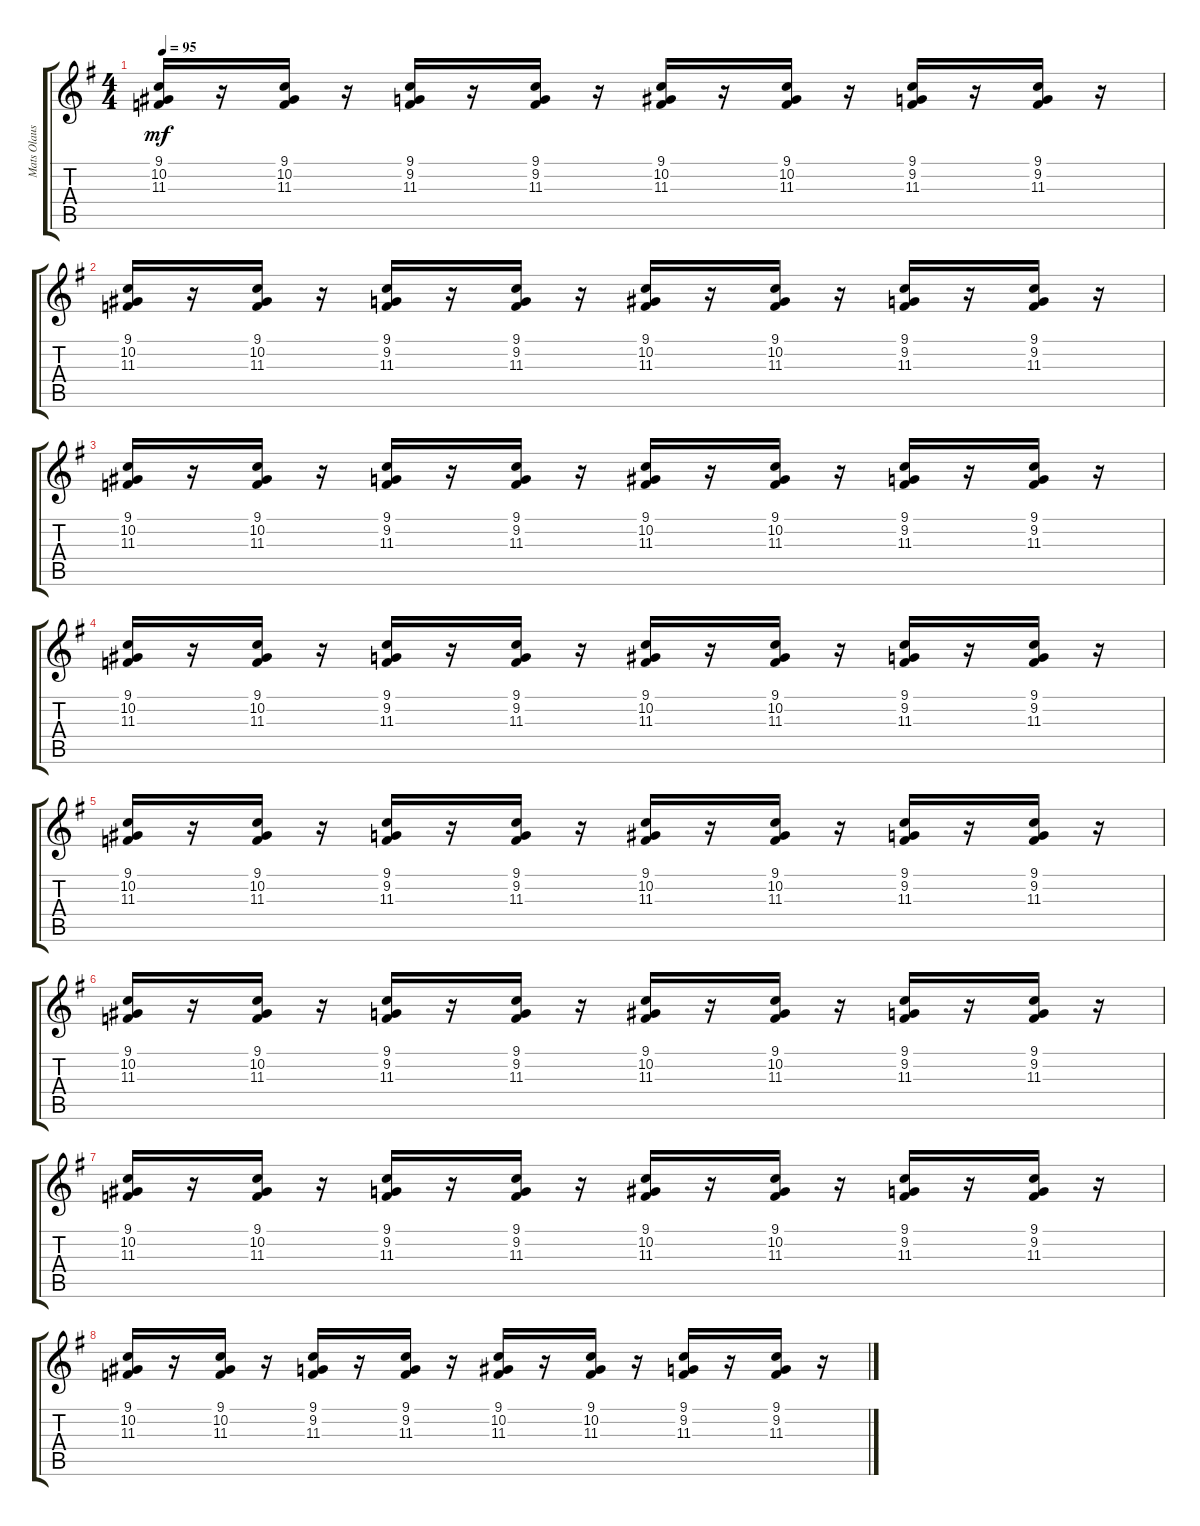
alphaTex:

\track ("Mats Olausson" "Mats Olaus") {instrument stringensemble1}
\staff {score tabs}
\tuning (Eb4 Bb3 Gb3 Db3 Ab2 Eb2) {hide}
\ts (4 4)
\tempo 95
\clef g2
\ks g
(9.1 10.2 11.3).16{dy mf} r.16 (9.1 10.2 11.3).16 r.16 (9.1 9.2 11.3).16 r.16 (9.1 9.2 11.3).16 r.16 (9.1 10.2 11.3).16 r.16 (9.1 10.2 11.3).16 r.16 (9.1 9.2 11.3).16 r.16 (9.1 9.2 11.3).16 r.16 |
(9.1 10.2 11.3).16 r.16 (9.1 10.2 11.3).16 r.16 (9.1 9.2 11.3).16 r.16 (9.1 9.2 11.3).16 r.16 (9.1 10.2 11.3).16 r.16 (9.1 10.2 11.3).16 r.16 (9.1 9.2 11.3).16 r.16 (9.1 9.2 11.3).16 r.16 |
(9.1 10.2 11.3).16 r.16 (9.1 10.2 11.3).16 r.16 (9.1 9.2 11.3).16 r.16 (9.1 9.2 11.3).16 r.16 (9.1 10.2 11.3).16 r.16 (9.1 10.2 11.3).16 r.16 (9.1 9.2 11.3).16 r.16 (9.1 9.2 11.3).16 r.16 |
(9.1 10.2 11.3).16 r.16 (9.1 10.2 11.3).16 r.16 (9.1 9.2 11.3).16 r.16 (9.1 9.2 11.3).16 r.16 (9.1 10.2 11.3).16 r.16 (9.1 10.2 11.3).16 r.16 (9.1 9.2 11.3).16 r.16 (9.1 9.2 11.3).16 r.16 |
(9.1 10.2 11.3).16 r.16 (9.1 10.2 11.3).16 r.16 (9.1 9.2 11.3).16 r.16 (9.1 9.2 11.3).16 r.16 (9.1 10.2 11.3).16 r.16 (9.1 10.2 11.3).16 r.16 (9.1 9.2 11.3).16 r.16 (9.1 9.2 11.3).16 r.16 |
(9.1 10.2 11.3).16 r.16 (9.1 10.2 11.3).16 r.16 (9.1 9.2 11.3).16 r.16 (9.1 9.2 11.3).16 r.16 (9.1 10.2 11.3).16 r.16 (9.1 10.2 11.3).16 r.16 (9.1 9.2 11.3).16 r.16 (9.1 9.2 11.3).16 r.16 |
(9.1 10.2 11.3).16 r.16 (9.1 10.2 11.3).16 r.16 (9.1 9.2 11.3).16 r.16 (9.1 9.2 11.3).16 r.16 (9.1 10.2 11.3).16 r.16 (9.1 10.2 11.3).16 r.16 (9.1 9.2 11.3).16 r.16 (9.1 9.2 11.3).16 r.16 |
(9.1 10.2 11.3).16 r.16 (9.1 10.2 11.3).16 r.16 (9.1 9.2 11.3).16 r.16 (9.1 9.2 11.3).16 r.16 (9.1 10.2 11.3).16 r.16 (9.1 10.2 11.3).16 r.16 (9.1 9.2 11.3).16 r.16 (9.1 9.2 11.3).16 r.16
